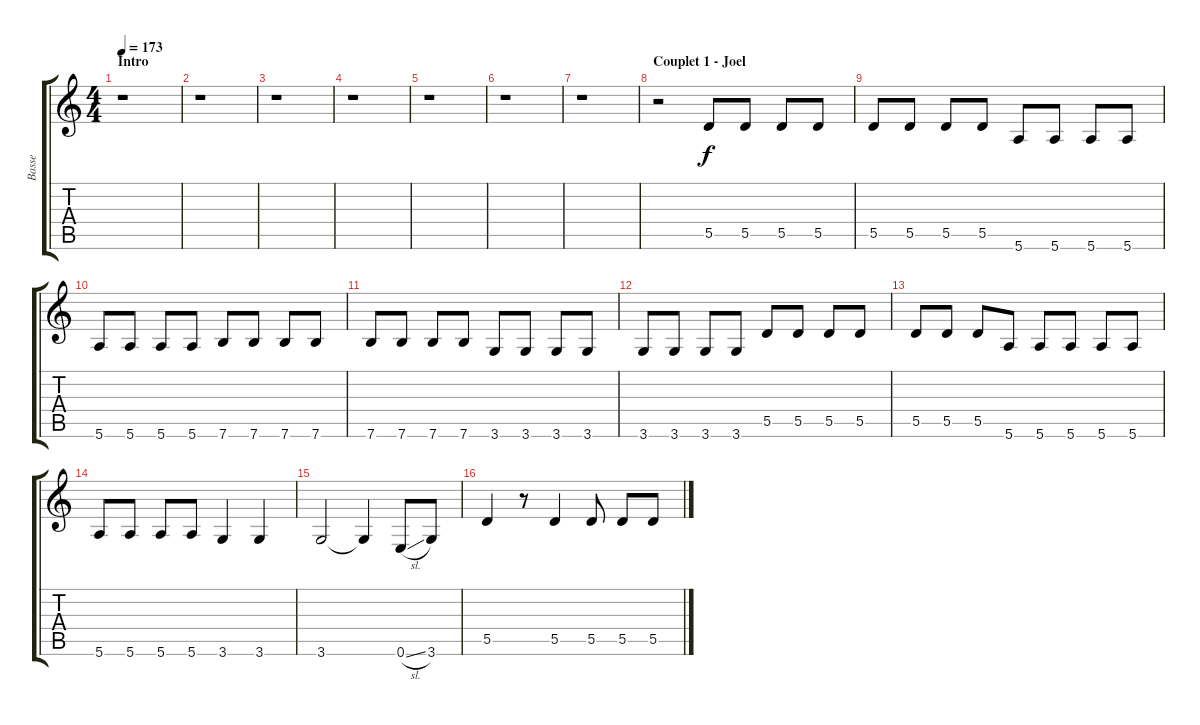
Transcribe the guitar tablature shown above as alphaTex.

\track ("Basse" "Basse") {instrument electricbassfinger}
\staff {score tabs}
\tuning (E4 B3 G3 D3 A2 E2) {hide}
\ts (4 4)
\section ("" "Intro")
\tempo 173
\clef g2
\ks c
r.1{dy f instrument electricbassfinger} |
r.1 |
r.1 |
r.1 |
r.1 |
r.1 |
r.1 |
\section ("" "Couplet 1 - Joel")
r.2 5.5.8 5.5.8 5.5.8 5.5.8 |
5.5.8 5.5.8 5.5.8 5.5.8 5.6.8 5.6.8 5.6.8 5.6.8 |
5.6.8 5.6.8 5.6.8 5.6.8 7.6.8 7.6.8 7.6.8 7.6.8 |
7.6.8 7.6.8 7.6.8 7.6.8 3.6.8 3.6.8 3.6.8 3.6.8 |
3.6.8 3.6.8 3.6.8 3.6.8 5.5.8 5.5.8 5.5.8 5.5.8 |
5.5.8 5.5.8 5.5.8 5.6.8 5.6.8 5.6.8 5.6.8 5.6.8 |
5.6.8 5.6.8 5.6.8 5.6.8 3.6.4 3.6.4 |
3.6.2 3.6{t}.4 0.6{sl}.8 3.6.8 |
5.5.4{volume 8} r.8 5.5.4 5.5.8 5.5.8 5.5.8
